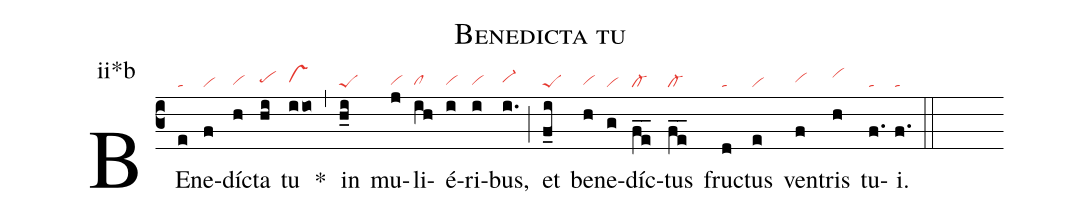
name: Benedicta tu;
annotation: ii*b;
mode: 2;
nabc-lines: 1;
%%
(c3)
BE(e|ta)ne(f|vi)díc(h|vihg)ta(hi|pehh) tu(iio|vshh) *(,)
in(h_i|peS) mu(j|vihg)li(ih|clhg)é(i|vihg)ri(i|vihg)bus,(i.|vi-hh) (;)
et(f_i|peS) be(h|vihg)ne(g|vi)díc(fe__|cl-)tus(fe__|cl-) fruc(d|ta)tus(e|vi) ven(f|vihh)tris(h|vihj) tu(f.|ta)i.(f.|ta) (::)
